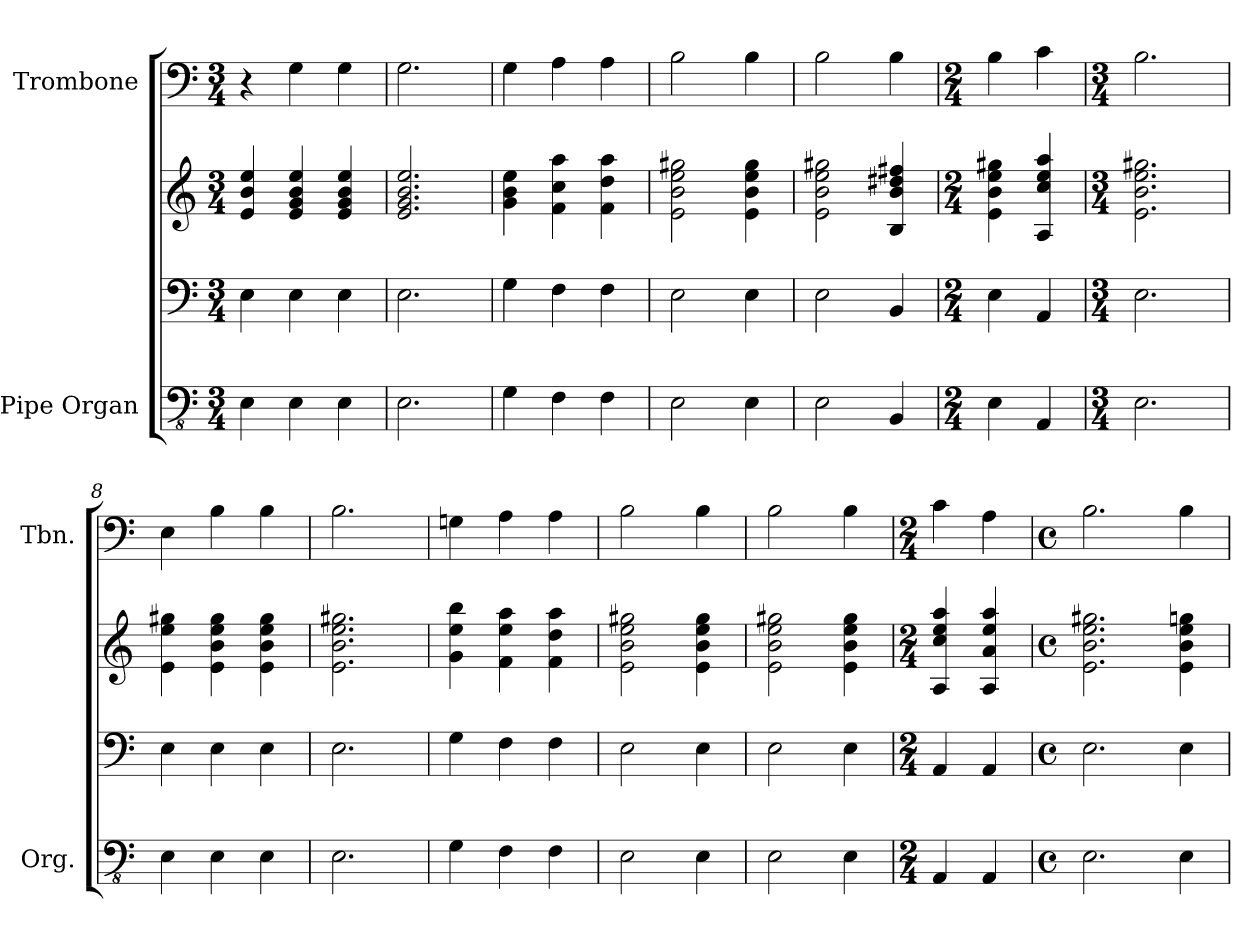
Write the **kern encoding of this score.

**kern	**kern	**kern	**kern
*part2	*part2	*part2	*part1
*staff4	*staff3	*staff2	*staff1
*I"Pipe Organ	*	*	*I"Trombone
*I'Org.	*	*	*I'Tbn.
*clefFv4	*clefF4	*clefG2	*clefF4
*k[]	*k[]	*k[]	*k[]
*M3/4	*M3/4	*M3/4	*M3/4
*MM60	*MM60	*MM60	*MM60
=1	=1	=1	=1
4EE\	4E\	4e/ 4b/ 4ee/	4r
4EE\	4E\	4e/ 4g/ 4b/ 4ee/	4G\
4EE\	4E\	4e/ 4g/ 4b/ 4ee/	4G\
=2	=2	=2	=2
*	*	*	*MM50
2.EE\	2.E\	2.e/ 2.g/ 2.b/ 2.ee/	2.G\
=3	=3	=3	=3
*	*	*	*MM60
4GG\	4G\	4g\ 4b\ 4ee\	4G\
4FF\	4F\	4f\ 4cc\ 4aa\	4A\
4FF\	4F\	4f\ 4dd\ 4aa\	4A\
=4	=4	=4	=4
2EE\	2E\	2e\ 2b\ 2ee\ 2gg#X\	2B\
4EE\	4E\	4e\ 4b\ 4ee\ 4gg#\	4B\
=5	=5	=5	=5
*	*	*	*MM45
2EE\	2E\	2e\ 2b\ 2ee\ 2gg#X\	2B\
*	*	*	*MM60
4BBB/	4BB/	4B/ 4b/ 4dd#X/ 4ff#X/	4B\
=6	=6	=6	=6
*M2/4	*M2/4	*M2/4	*M2/4
4EE\	4E\	4e\ 4b\ 4ee\ 4gg#X\	4B\
4AAA/	4AA/	4A/ 4cc/ 4ee/ 4aa/	4c\
!!LO:LB:g=z
=7	=7	=7	=7
*M3/4	*M3/4	*M3/4	*M3/4
2.EE\	2.E\	2.e\ 2.b\ 2.ee\ 2.gg#X\	2.B\
=8	=8	=8	=8
4EE\	4E\	4e\ 4ee\ 4gg#X\	4E\
4EE\	4E\	4e\ 4b\ 4ee\ 4gg#\	4B\
4EE\	4E\	4e\ 4b\ 4ee\ 4gg#\	4B\
=9	=9	=9	=9
*	*	*	*MM50
2.EE\	2.E\	2.e\ 2.b\ 2.ee\ 2.gg#X\	2.B\
=10	=10	=10	=10
*	*	*	*MM60
4GG\	4G\	4g\ 4ee\ 4bb\	4Gn\
4FF\	4F\	4f\ 4ee\ 4aa\	4A\
4FF\	4F\	4f\ 4dd\ 4aa\	4A\
=11	=11	=11	=11
2EE\	2E\	2e\ 2b\ 2ee\ 2gg#X\	2B\
4EE\	4E\	4e\ 4b\ 4ee\ 4gg#\	4B\
=12	=12	=12	=12
*	*	*	*MM50
2EE\	2E\	2e\ 2b\ 2ee\ 2gg#X\	2B\
*	*	*	*MM60
4EE\	4E\	4e\ 4b\ 4ee\ 4gg#\	4B\
!!LO:LB:g=z
=13	=13	=13	=13
*M2/4	*M2/4	*M2/4	*M2/4
4AAA/	4AA/	4A/ 4cc/ 4ee/ 4aa/	4c\
4AAA/	4AA/	4A/ 4a/ 4ee/ 4aa/	4A\
=14	=14	=14	=14
*M4/4	*M4/4	*M4/4	*M4/4
*met(c)	*met(c)	*met(c)	*met(c)
*	*	*	*MM45
2.EE\	2.E\	2.e\ 2.b\ 2.ee\ 2.gg#X\	2.B\
*	*	*	*MM60
4EE\	4E\	4e\ 4b\ 4ee\ 4ggn\	4B\
=	=	=	=
*-	*-	*-	*-
